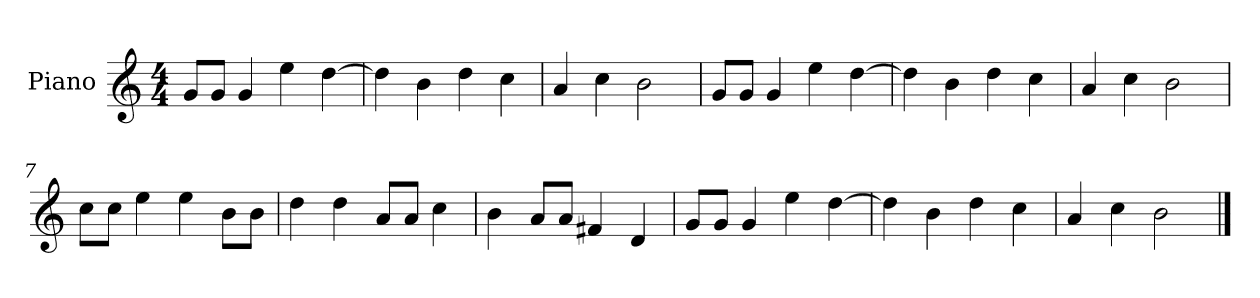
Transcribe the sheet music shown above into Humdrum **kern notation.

**kern
*part1
*staff1
*I"Piano
*I'P-no
*clefG2
*k[]
*M4/4
*MM90
=1
8g/L
8g/J
4g/
4ee\
[4dd\
=2
4dd\]
4b\
4dd\
4cc\
=3
4a/
4cc\
2b\
=4
8g/L
8g/J
4g/
4ee\
[4dd\
=5
4dd\]
4b\
4dd\
4cc\
=6
4a/
4cc\
2b\
=7
8cc\L
8cc\J
4ee\
4ee\
8b\L
8b\J
=8
4dd\
4dd\
8a/L
8a/J
4cc\
!!LO:LB:g=z
=9
4b\
8a/L
8a/J
4f#X/
4d/
=10
8g/L
8g/J
4g/
4ee\
[4dd\
=11
4dd\]
4b\
4dd\
4cc\
=12
4a/
4cc\
2b\
==
*-
